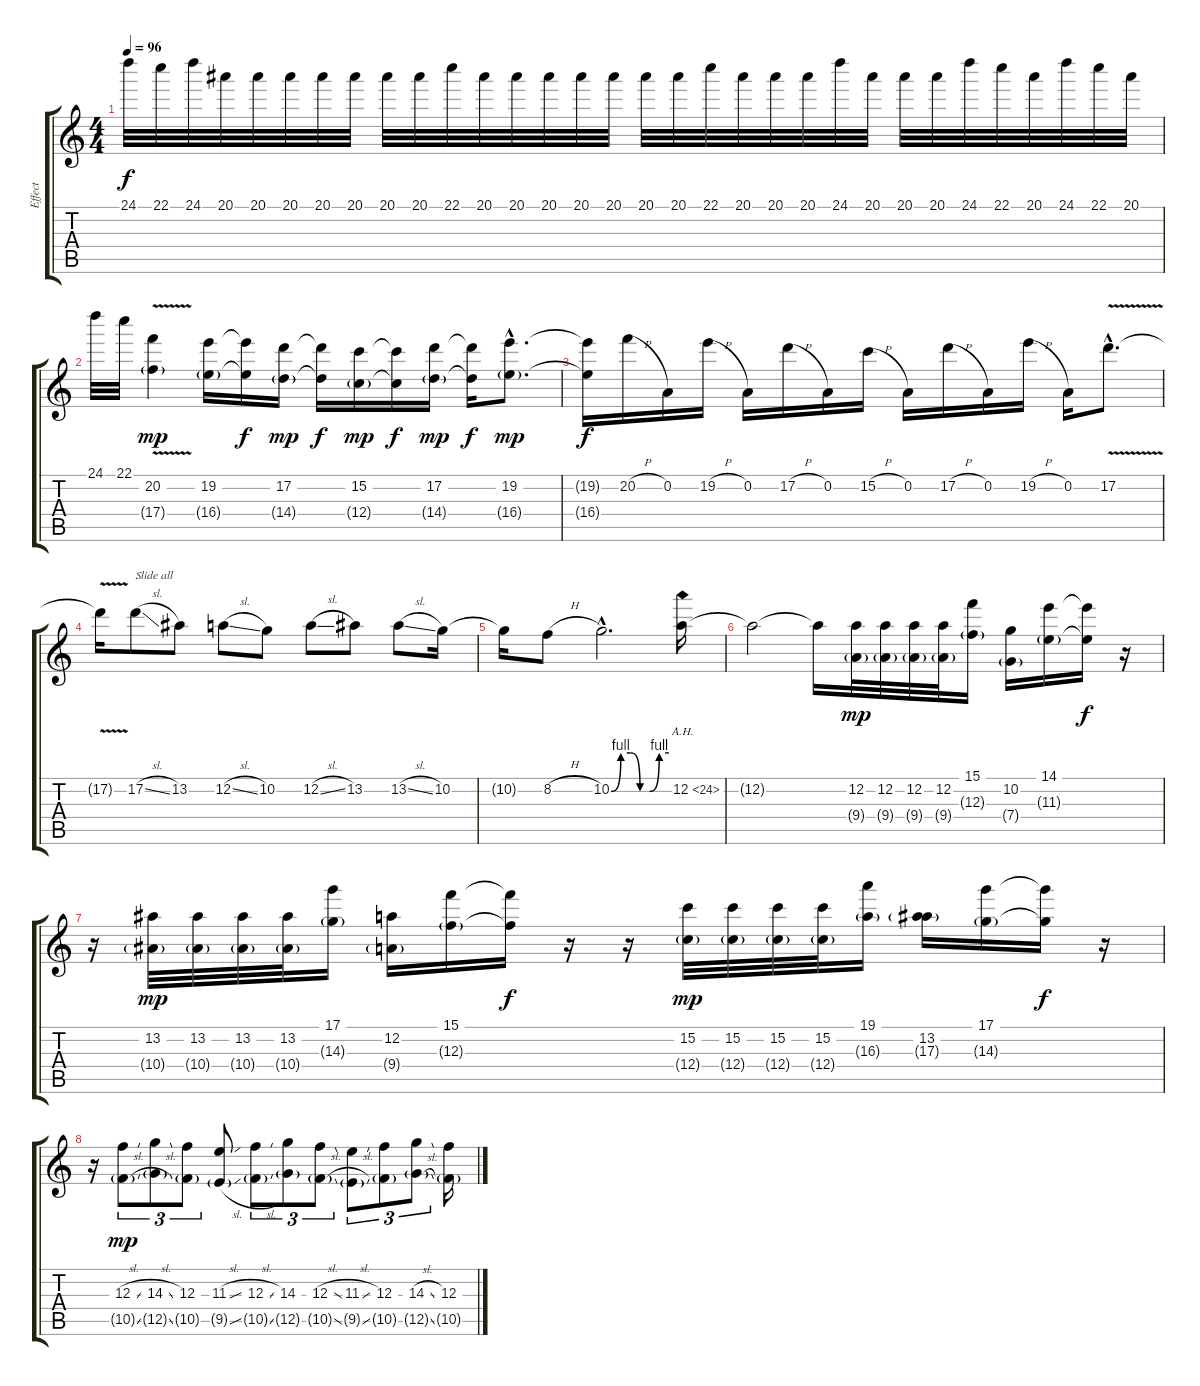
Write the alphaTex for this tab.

\track ("Effect" "Effect") {instrument distortionguitar}
\staff {score tabs}
\tuning (D4 A3 F3 C3 G2 D2) {hide}
\ts (4 4)
\tempo 96
\clef g2
\ks c
24.1.32{dy f} 22.1.32 24.1.32 20.1.32 20.1.32 20.1.32 20.1.32 20.1.32 20.1.32 20.1.32 22.1.32 20.1.32 20.1.32 20.1.32 20.1.32 20.1.32 20.1.32 20.1.32 22.1.32 20.1.32 20.1.32 20.1.32 24.1.32 20.1.32 20.1.32 20.1.32 24.1.32 22.1.32 20.1.32 24.1.32 22.1.32 20.1.32 |
24.1.32 22.1.32 (20.2{v} 17.4{g}).4{dy mp} (19.2 16.4{g}).16 (19.2{t} 16.4{t}).16{dy f} (17.2 14.4{g}).16{dy mp} (17.2{t} 14.4{t}).16{dy f} (15.2 12.4{g}).16{dy mp} (15.2{t} 12.4{t}).16{dy f} (17.2 14.4{g}).16{dy mp} (17.2{t} 14.4{t}).16{dy f} (19.2{hac} 16.4{g hac}).8{d dy mp} |
(19.2{t} 16.4{t}).16{dy f} 20.2{h}.16 0.2.16 19.2{h}.16 0.2.16 17.2{h}.16 0.2.16 15.2{h}.16 0.2.16 17.2{h}.16 0.2.16 19.2{h}.16 0.2.16 17.2{v hac}.8{d} |
17.2{t}.16 17.2{sl}.8{txt "Slide all"} 13.2.8 12.2{sl}.8 10.2.8 12.2{sl}.8 13.2.8 13.2{sl}.8 10.2.16 |
10.2{t}.16 8.2{h}.8 10.2{be (custom 0 0 10 4 20 4 30 0 40 0 50 4 60 4) hac}.2{d} 12.2{ah 12}.16 |
12.2{t}.2 12.2{t}.16 (12.2 9.4{g}).32{dy mp} (12.2 9.4{g}).32 (12.2 9.4{g}).32 (12.2 9.4{g}).32 (15.1 12.3{g}).16 (10.2 7.4{g}).16 (14.1 11.3{g}).16 (14.1{t} 11.3{t}).16{dy f} r.16 |
r.16 (13.2 10.4{g}).32{dy mp} (13.2 10.4{g}).32 (13.2 10.4{g}).32 (13.2 10.4{g}).32 (17.1 14.3{g}).16 (12.2 9.4{g}).16 (15.1 12.3{g}).16 (15.1{t} 12.3{t}).16{dy f} r.16 r.16 (15.2 12.4{g}).32{dy mp} (15.2 12.4{g}).32 (15.2 12.4{g}).32 (15.2 12.4{g}).32 (19.1 16.3{g}).16 (13.2 17.3{g}).16 (17.1 14.3{g}).16 (17.1{t} 14.3{t}).16{dy f} r.16 |
r.16{volume 9} (12.3{sl} 10.5{sl g}).8{tu (3 2) dy mp} (14.3{sl} 12.5{sl g}).8{tu (3 2)} (12.3 10.5{g}).8{tu (3 2)} (11.3{sl} 9.5{sl g}).8 (12.3{sl} 10.5{sl g}).8{tu (3 2)} (14.3 12.5{g}).8{tu (3 2)} (12.3{sl} 10.5{sl g}).8{tu (3 2)} (11.3{sl} 9.5{sl g}).8{tu (3 2)} (12.3 10.5{g}).8{tu (3 2)} (14.3{sl} 12.5{sl g}).8{tu (3 2)} (12.3 10.5{g}).16
